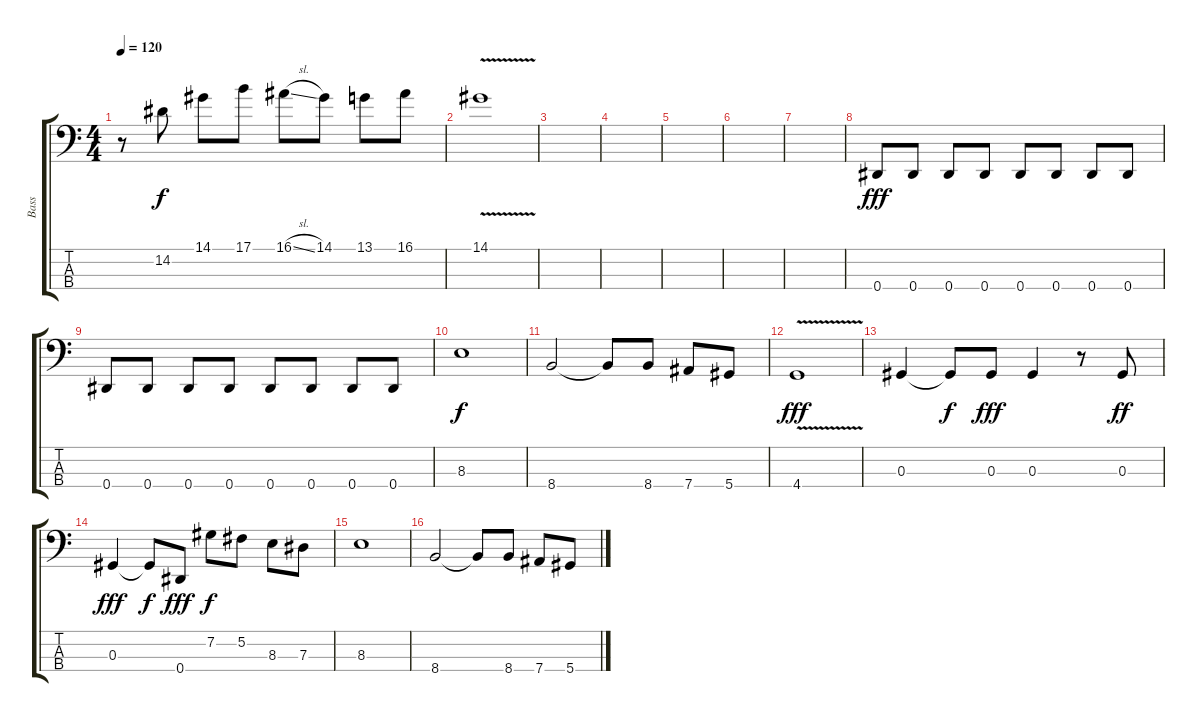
\track ("Bass" "Bass") {instrument electricbassfinger}
\staff {score tabs}
\tuning (Gb2 Db2 Ab1 Eb1) {hide}
\ts (4 4)
\tempo 120
\clef f4
\ks c
r.8{dy f volume 16} 14.2.8 14.1.8 17.1.8 16.1{sl}.8 14.1.8 13.1.8 16.1.8 |
14.1{v}.1 |
|
|
|
|
|
\section ("" "")
0.4.8{dy fff} 0.4.8 0.4.8 0.4.8 0.4.8 0.4.8 0.4.8 0.4.8 |
0.4.8 0.4.8 0.4.8 0.4.8 0.4.8 0.4.8 0.4.8 0.4.8 |
8.3.1{dy f} |
8.4.2 8.4{t}.8 8.4.8 7.4.8 5.4.8 |
4.4{v}.1{dy fff} |
0.3.4 0.3{t}.8{dy f} 0.3.8{dy fff} 0.3.4 r.8 0.3.8{dy ff} |
0.3.4{dy fff} 0.3{t}.8{dy f} 0.4.8{dy fff} 7.2.8{dy f} 5.2.8 8.3.8 7.3.8 |
8.3.1 |
8.4.2 8.4{t}.8 8.4.8 7.4.8 5.4.8
